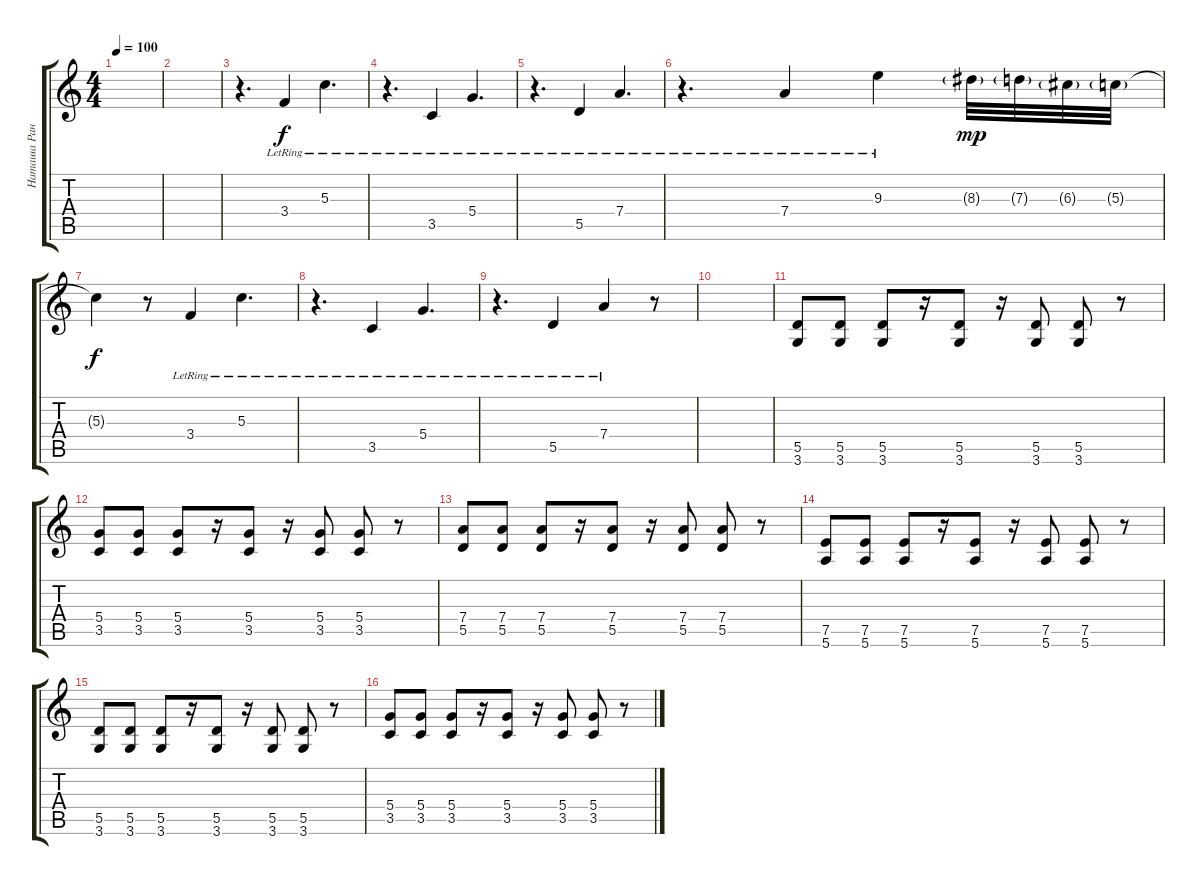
\track ("Наташа Ранетка" "Наташа Ран") {instrument distortionguitar}
\staff {score tabs}
\tuning (E4 B3 G3 D3 A2 E2) {hide}
\ts (4 4)
\tempo 100
\clef g2
\ks c
|
|
r.4{d} 3.4{lr}.4{dy f} 5.3{lr}.4{d} |
r.4{d} 3.5{lr}.4 5.4{lr}.4{d} |
r.4{d} 5.5{lr}.4 7.4{lr}.4{d} |
r.4{d} 7.4{lr}.4 9.3{lr}.4 8.3{g}.32{dy mp} 7.3{g}.32 6.3{g}.32 5.3{g}.32 |
5.3{t}.4{dy f} r.8 3.4{lr}.4 5.3{lr}.4{d} |
r.4{d} 3.5{lr}.4 5.4{lr}.4{d} |
r.4{d} 5.5{lr}.4 7.4{lr}.4 r.8 |
|
(5.5 3.6).8{volume 10 instrument distortionguitar} (5.5 3.6).8 (5.5 3.6).8 r.16 (5.5 3.6).8 r.16 (5.5 3.6).8 (5.5 3.6).8 r.8 |
(5.4 3.5).8 (5.4 3.5).8 (5.4 3.5).8 r.16 (5.4 3.5).8 r.16 (5.4 3.5).8 (5.4 3.5).8 r.8 |
(7.4 5.5).8 (7.4 5.5).8 (7.4 5.5).8 r.16 (7.4 5.5).8 r.16 (7.4 5.5).8 (7.4 5.5).8 r.8 |
(7.5 5.6).8 (7.5 5.6).8 (7.5 5.6).8 r.16 (7.5 5.6).8 r.16 (7.5 5.6).8 (7.5 5.6).8 r.8 |
(5.5 3.6).8 (5.5 3.6).8 (5.5 3.6).8 r.16 (5.5 3.6).8 r.16 (5.5 3.6).8 (5.5 3.6).8 r.8 |
(5.4 3.5).8 (5.4 3.5).8 (5.4 3.5).8 r.16 (5.4 3.5).8 r.16 (5.4 3.5).8 (5.4 3.5).8 r.8
